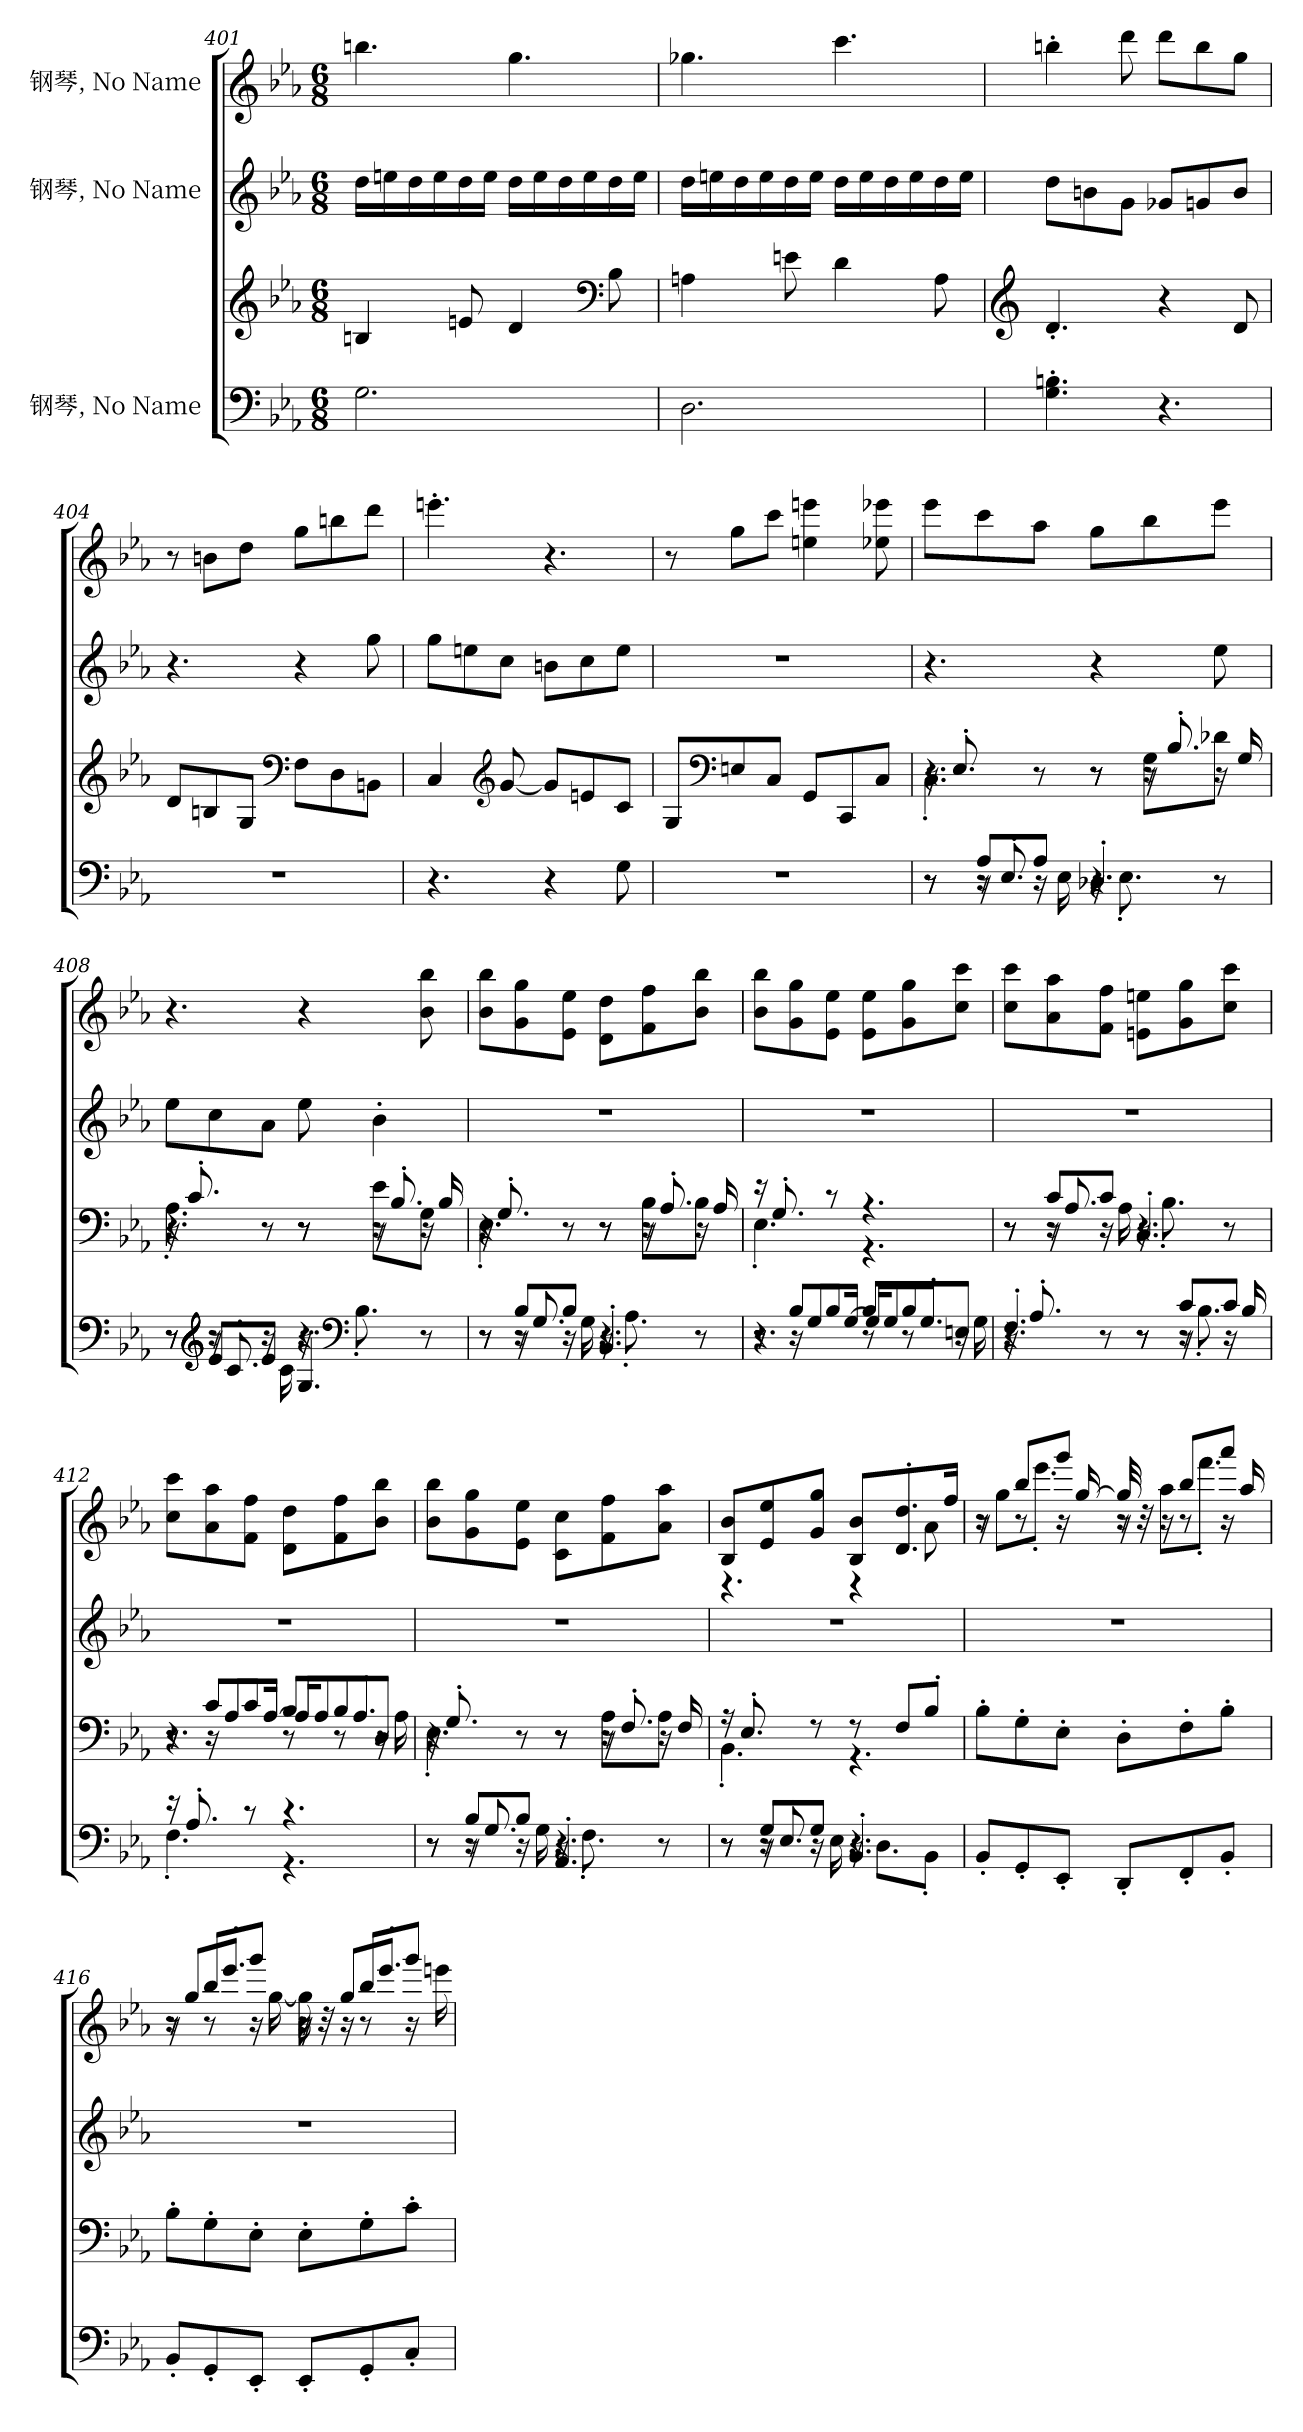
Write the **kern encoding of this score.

**kern	**kern	**kern	**kern
*part3	*part3	*part2	*part1
*staff4	*staff3	*staff2	*staff1
*I"钢琴, No Name	*	*I"钢琴, No Name	*I"钢琴, No Name
!!LO:PB:g=z
*clefF4	*clefG2	*clefG2	*clefG2
*k[b-e-a-]	*k[b-e-a-]	*k[b-e-a-]	*k[b-e-a-]
*M6/8	*M6/8	*M6/8	*M6/8
*MM150	*MM150	*MM150	*MM150
=401	=401	=401	=401
2.G\	4Bn/	16dd\LL	4.bbn\
.	.	16een\	.
.	.	16dd\	.
.	.	16ee\	.
.	8en/	16dd\	.
.	.	16ee\JJ	.
.	4d/	16dd\LL	4.gg\
.	.	16ee\	.
.	.	16dd\	.
.	.	16ee\	.
*	*clefF4	*	*
.	8B\	16dd\	.
.	.	16ee\JJ	.
=402	=402	=402	=402
2.D\	4An\	16dd\LL	4.gg-X\
.	.	16een\	.
.	.	16dd\	.
.	.	16ee\	.
.	8en\	16dd\	.
.	.	16ee\JJ	.
.	4d\	16dd\LL	4.ccc\
.	.	16ee\	.
.	.	16dd\	.
.	.	16ee\	.
.	8A\	16dd\	.
.	.	16ee\JJ	.
=403	=403	=403	=403
*	*clefG2	*	*
*	*	*	*MM149
4.G\' 4.Bn\'	4.d'/	8dd\L	4bbn'\
.	.	8bn\	.
.	.	8g\J	8ddd\
4.r	4r	8g-X/L	8ddd\L
.	.	8gn/	8bb\
.	8d/	8b/J	8gg\J
!!LO:LB:g=z
=404	=404	=404	=404
2.r	8d/L	4.r	8r
.	8Bn/	.	8bn\L
.	8G/J	.	8dd\J
*	*clefF4	*	*
.	8F\L	4r	8gg\L
.	8D\	.	8bbn\
.	8BBn\J	8gg\	8ddd\J
=405	=405	=405	=405
*	*	*	*MM149
4.r	4C/	8gg\L	4.eeen'\
.	.	8een\	.
*	*clefG2	*	*
.	[8g/	8cc\J	.
4r	8g/L]	8bn\L	4.r
.	8en/	8cc\	.
8G\	8c/J	8ee\J	.
=406	=406	=406	=406
2.r	8G/L	2.r	8r
*	*clefF4	*	*
.	8En/	.	8gg\L
.	8C/J	.	8ccc\J
.	8GG/L	.	4een\ 4eeen\
.	8CC/	.	.
.	8C/J	.	8ee-X\ 8eee-X\
!!LO:LB:g=z
=407	=407	=407	=407
*^	*^	*	*
*	*^	*	*^	*	*
8r	8r	8r	4.r	4.C'\	16r	4.r	8eee-\L
.	.	.	.	.	8.E-'/	.	.
8A-/L	8r	16r	.	.	.	.	8ccc\
.	.	8.E-'/	.	.	.	.	.
8A-/J	16r	.	.	.	8r	.	8aa-\J
.	16E-\	.	.	.	.	.	.
4.r	16r	4.D-X'/	8r	8r	8r	4r	8gg\L
.	8.E-'\	.	.	.	.	.	.
.	.	.	16r	8G\L	8r	.	8bb-\
.	.	.	8.B-'/	.	.	.	.
.	8r	.	.	8d-X\J	16r	8ee-\	8eee-\J
.	.	.	.	.	16G/	.	.
=408	=408	=408	=408	=408	=408	=408	=408
8r	8r	8r	16r	4.A-'\	4.r	8ee-\L	4.r
.	.	.	8.c'/	.	.	.	.
*clefG2	*	*	*	*	*	*	*
8e-/L	8r	16r	.	.	.	8cc\	.
.	.	8.c'/	.	.	.	.	.
8e-/J	16r	.	8r	.	.	8a-\J	.
.	16c\	.	.	.	.	.	.
4.r	16r	4.G'/	8r	8r	8r	8ee-\	4r
*clefF4	*	*	*	*	*	*	*
.	8.B-'\	.	.	.	.	.	.
.	.	.	8r	8e-\L	16r	4b-'\	.
.	.	.	.	.	8.B-'/	.	.
.	8r	.	16r	8G\J	.	.	8b-\ 8bb-\
.	.	.	16B-/	.	.	.	.
!!LO:PB:g=z
=409	=409	=409	=409	=409	=409	=409	=409
*	*	*	*	*	*	*	*MM149
8r	8r	8r	16r	4.E-'\	4.r	2.r	8b-\ 8bb-\L
.	.	.	8.G'/	.	.	.	.
8B-/L	8r	16r	.	.	.	.	8g\ 8gg\
.	.	8.G'/	.	.	.	.	.
8B-/J	16r	.	8r	.	.	.	8e-\ 8ee-\J
.	16G\	.	.	.	.	.	.
4.r	16r	4.BB-'/	8r	8r	8r	.	8d\ 8dd\L
.	8.A-'\	.	.	.	.	.	.
.	.	.	8r	8B-\L	16r	.	8f\ 8ff\
.	.	.	.	.	8.A-'/	.	.
.	8r	.	16r	8B-\J	.	.	8b-\ 8bb-\J
.	.	.	16A-/	.	.	.	.
*	*	*	*	*v	*v	*	*
=410	=410	=410	=410	=410	=410	=410
8r	4.r	8r	16r	4.E-'\	2.r	8b-\ 8bb-\L
.	.	.	8.G'/	.	.	.
8B-/L	.	16r	.	.	.	8g\ 8gg\
.	.	8G/L	.	.	.	.
8B-/J	.	.	8r	.	.	8e-\ 8ee-\J
.	.	[16G/Jk	.	.	.	.
8B-/L	8r	16G/KL]	4.r	4.r	.	8e-\ 8ee-\L
.	.	8G/	.	.	.	.
8B-/	8r	.	.	.	.	8g\ 8gg\
.	.	8.G'/J	.	.	.	.
8En/J	16r	.	.	.	.	8cc\ 8ccc\J
.	16G\	.	.	.	.	.
*	*	*	*v	*v	*	*
=411	=411	=411	=411	=411	=411
*	*	*	*	*	*MM150
*	*	*	*^	*	*
*	*	*	*	*^	*	*
4.F'/	4.r	16r	8r	8r	8r	2.r	8cc\ 8ccc\L
.	.	8.A-'/	.	.	.	.	.
.	.	.	8c/L	8r	16r	.	8a-\ 8aa-\
.	.	.	.	.	8.A-'/	.	.
.	.	8r	8c/J	16r	.	.	8f\ 8ff\J
.	.	.	.	16A-\	.	.	.
8r	8r	8r	4.r	16r	4.C'/	.	8en\ 8een\L
.	.	.	.	8.B-'\	.	.	.
8c/L	16r	8r	.	.	.	.	8g\ 8gg\
.	8.B-'\	.	.	.	.	.	.
8c/J	.	16r	.	8r	.	.	8cc\ 8ccc\J
.	.	16B-/	.	.	.	.	.
*	*v	*v	*	*	*	*	*
!!LO:LB:g=z
=412	=412	=412	=412	=412	=412	=412
16r	4.F'\	8r	4.r	8r	2.r	8cc\ 8ccc\L
8.A-'/	.	.	.	.	.	.
.	.	8c/L	.	16r	.	8a-\ 8aa-\
.	.	.	.	8A-/L	.	.
8r	.	8c/J	.	.	.	8f\ 8ff\J
.	.	.	.	[16A-/Jk	.	.
4.r	4.r	8B-/L	8r	16A-/KL]	.	8d\ 8dd\L
.	.	.	.	8A-/	.	.
.	.	8B-/	8r	.	.	8f\ 8ff\
.	.	.	.	8.A-'/J	.	.
.	.	8D/J	16r	.	.	8b-\ 8bb-\J
.	.	.	16A-\	.	.	.
*v	*v	*	*	*	*	*
=413	=413	=413	=413	=413	=413
*	*	*	*	*	*MM150
*^	*	*	*	*	*
*	*^	*	*	*	*	*
8r	8r	8r	16r	4.E-'\	4.r	2.r	8b-\ 8bb-\L
.	.	.	8.G'/	.	.	.	.
8B-/L	8r	16r	.	.	.	.	8g\ 8gg\
.	.	8.G'/	.	.	.	.	.
8B-/J	16r	.	8r	.	.	.	8e-\ 8ee-\J
.	16G\	.	.	.	.	.	.
4.r	16r	4.AA-'/	8r	8r	8r	.	8c\ 8cc\L
.	8.F'\	.	.	.	.	.	.
.	.	.	8r	8A-\L	16r	.	8f\ 8ff\
.	.	.	.	.	8.F'/	.	.
.	8r	.	16r	8A-\J	.	.	8a-\ 8aa-\J
.	.	.	16F/	.	.	.	.
*	*	*	*	*v	*v	*	*
=414	=414	=414	=414	=414	=414	=414
*	*	*	*	*	*	*^
8r	8r	8r	16r	4.BB-'\	2.r	8B-/ 8b-/L	4.r
.	.	.	8.E-'/	.	.	.	.
8G/L	8r	16r	.	.	.	8e-/ 8ee-/	.
.	.	8.E-'/	.	.	.	.	.
8G/J	16r	.	8r	.	.	8g/ 8gg/J	.
.	16E-\	.	.	.	.	.	.
4.r	16r	4.BB-'/	8r	4.r	.	8B-/ 8b-/L	4r
.	8.D\L	.	.	.	.	.	.
.	.	.	8F/L	.	.	8.d/' 8.dd/'	.
.	8BB-'\J	.	8B-'/J	.	.	.	8a-\
.	.	.	.	.	.	16ff/Jk	.
*v	*v	*v	*	*	*	*v	*v
*	*v	*v	*	*
!!LO:LB:g=z
=415	=415	=415	=415
*	*	*	*MM149
*	*	*	*^
*	*	*	*	*^
8BB-'/L	8B-'\L	2.r	8r	16r	8r
.	.	.	.	8gg\L	.
8GG'/	8G'\	.	8bb-/L	.	8r
.	.	.	.	8.eee-'\J	.
8EE-'/J	8E-'\J	.	8ggg/J	.	16r
.	.	.	.	.	[16gg/
8DD'/L	8D'\L	.	8r	16r	32gg/]
.	.	.	.	.	32r
.	.	.	.	8aa-\L	16r
8FF'/	8F'\	.	8bb-/L	.	8r
.	.	.	.	8.fff'\J	.
8BB-'/J	8B-'\J	.	8aaa-/J	.	16r
.	.	.	.	.	16aa-/
=416	=416	=416	=416	=416	=416
8BB-'/L	8B-'\L	2.r	8r	8r	16r
.	.	.	.	.	8gg/L
8GG'/	8G'\	.	8bb-/L	8r	.
.	.	.	.	.	8.eee-'/J
8EE-'/J	8E-'\J	.	8ggg/J	16r	.
.	.	.	.	[16gg\	.
8EE-'/L	8E-'\L	.	8r	32gg\]	16r
.	.	.	.	32r	.
.	.	.	.	16r	8gg/L
8GG'/	8G'\	.	8bb-/L	8r	.
.	.	.	.	.	8.eee-'/J
8C'/J	8c'\J	.	8ggg/J	16r	.
.	.	.	.	16eeen\	.
*	*	*	*v	*v	*v
=	=	=	=
*-	*-	*-	*-
